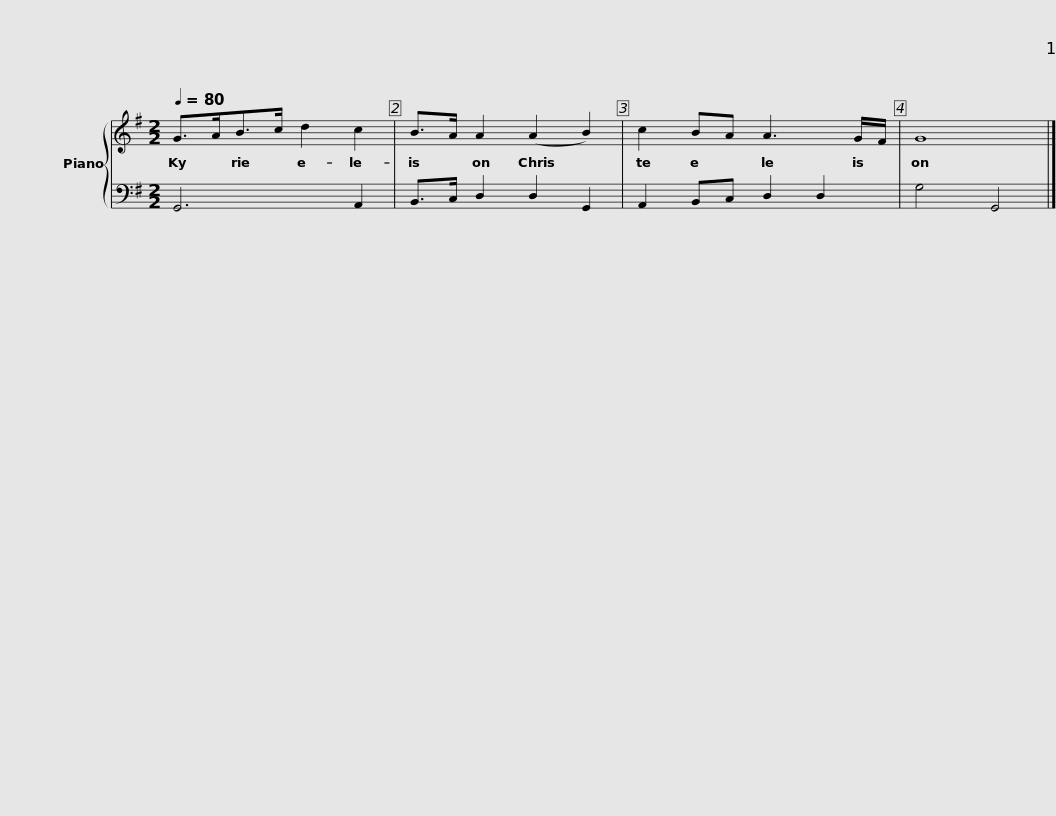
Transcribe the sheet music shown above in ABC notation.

X:1
%%score { 1 | 2 }
L:1/8
Q:1/4=80
M:2/2
I:linebreak $
K:G
V:1 treble
V:2 bass
V:1
 G>AB>c d2 c2 | B>A A2 (A2 B2) | c2 BA A3 G/F/ | G8 |] %4
V:2
 G,,6 A,,2 | B,,>C, D,2 D,2 G,,2 | A,,2 B,,C, D,2 D,2 | G,4 G,,4 |] %4
